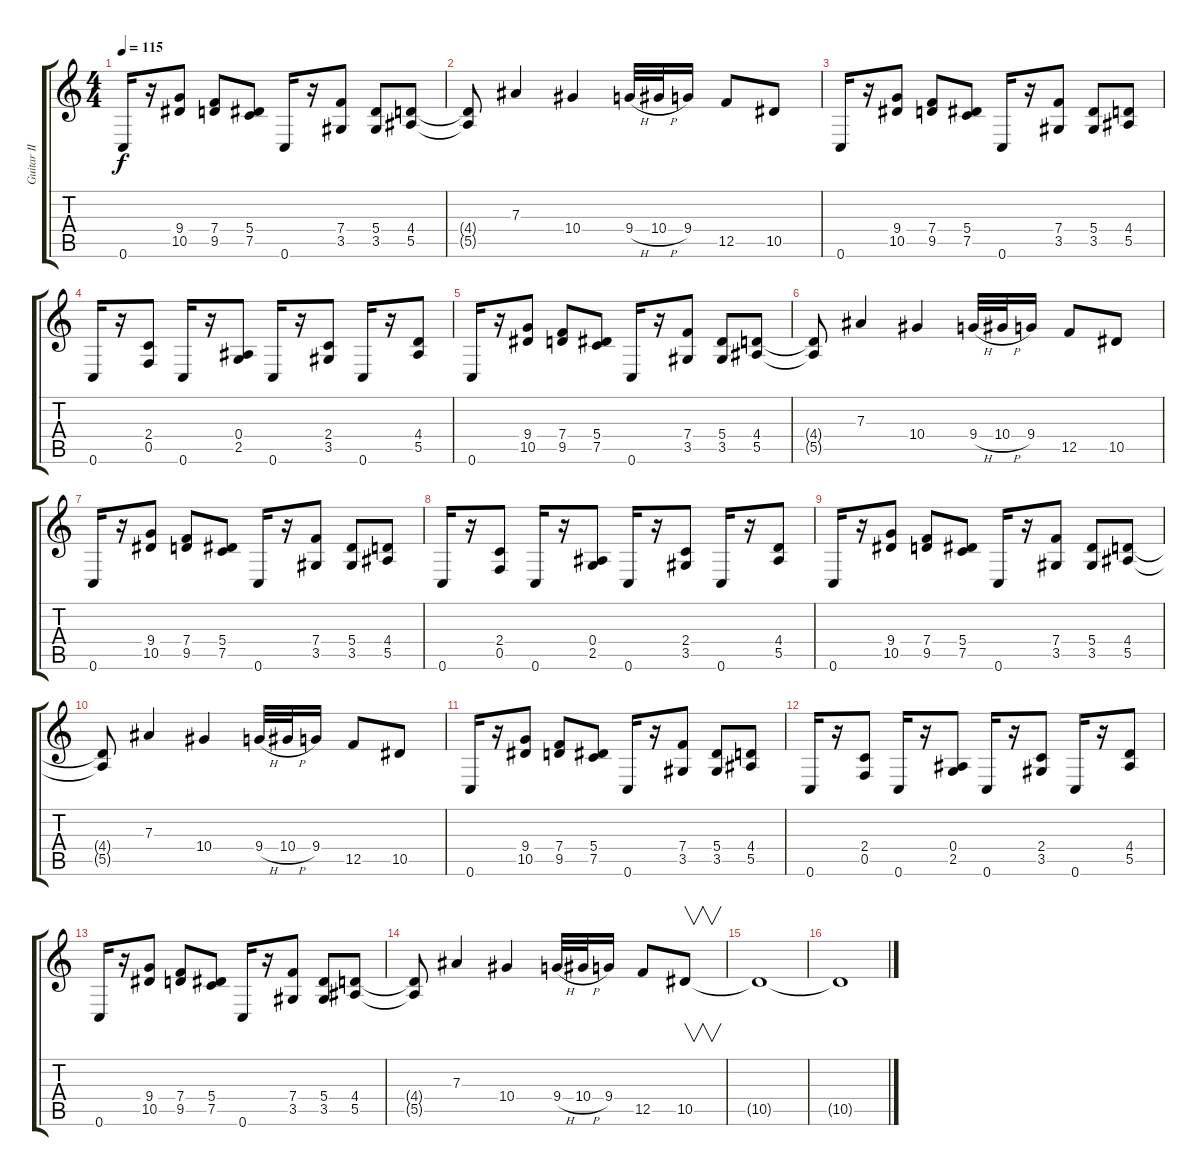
\track ("Guitar II" "Guitar II") {instrument distortionguitar}
\staff {score tabs}
\tuning (C4 G3 Eb3 Bb2 F2 C2) {hide}
\ts (4 4)
\tempo 115
\clef g2
\ks c
0.6.16{dy f} r.16 (9.4 10.5).8 (7.4 9.5).8 (5.4 7.5).8 0.6.16 r.16 (7.4 3.5).8 (5.4 3.5).8 (4.4 5.5).8 |
(4.4{t} 5.5{t}).8 7.3.4 10.4.4 9.4{h}.32 10.4{h}.32 9.4.16 12.5.8 10.5.8 |
0.6.16 r.16 (9.4 10.5).8 (7.4 9.5).8 (5.4 7.5).8 0.6.16 r.16 (7.4 3.5).8 (5.4 3.5).8 (4.4 5.5).8 |
0.6.16 r.16 (2.4 0.5).8 0.6.16 r.16 (0.4 2.5).8 0.6.16 r.16 (2.4 3.5).8 0.6.16 r.16 (4.4 5.5).8 |
0.6.16 r.16 (9.4 10.5).8 (7.4 9.5).8 (5.4 7.5).8 0.6.16 r.16 (7.4 3.5).8 (5.4 3.5).8 (4.4 5.5).8 |
(4.4{t} 5.5{t}).8 7.3.4 10.4.4 9.4{h}.32 10.4{h}.32 9.4.16 12.5.8 10.5.8 |
0.6.16 r.16 (9.4 10.5).8 (7.4 9.5).8 (5.4 7.5).8 0.6.16 r.16 (7.4 3.5).8 (5.4 3.5).8 (4.4 5.5).8 |
0.6.16 r.16 (2.4 0.5).8 0.6.16 r.16 (0.4 2.5).8 0.6.16 r.16 (2.4 3.5).8 0.6.16 r.16 (4.4 5.5).8 |
0.6.16 r.16 (9.4 10.5).8 (7.4 9.5).8 (5.4 7.5).8 0.6.16 r.16 (7.4 3.5).8 (5.4 3.5).8 (4.4 5.5).8 |
(4.4{t} 5.5{t}).8 7.3.4 10.4.4 9.4{h}.32 10.4{h}.32 9.4.16 12.5.8 10.5.8 |
0.6.16 r.16 (9.4 10.5).8 (7.4 9.5).8 (5.4 7.5).8 0.6.16 r.16 (7.4 3.5).8 (5.4 3.5).8 (4.4 5.5).8 |
0.6.16 r.16 (2.4 0.5).8 0.6.16 r.16 (0.4 2.5).8 0.6.16 r.16 (2.4 3.5).8 0.6.16 r.16 (4.4 5.5).8 |
0.6.16 r.16 (9.4 10.5).8 (7.4 9.5).8 (5.4 7.5).8 0.6.16 r.16 (7.4 3.5).8 (5.4 3.5).8 (4.4 5.5).8 |
(4.4{t} 5.5{t}).8 7.3.4 10.4.4 9.4{h}.32 10.4{h}.32 9.4.16 12.5.8 10.5.8{v} |
10.5{t}.1 |
10.5{t}.1
